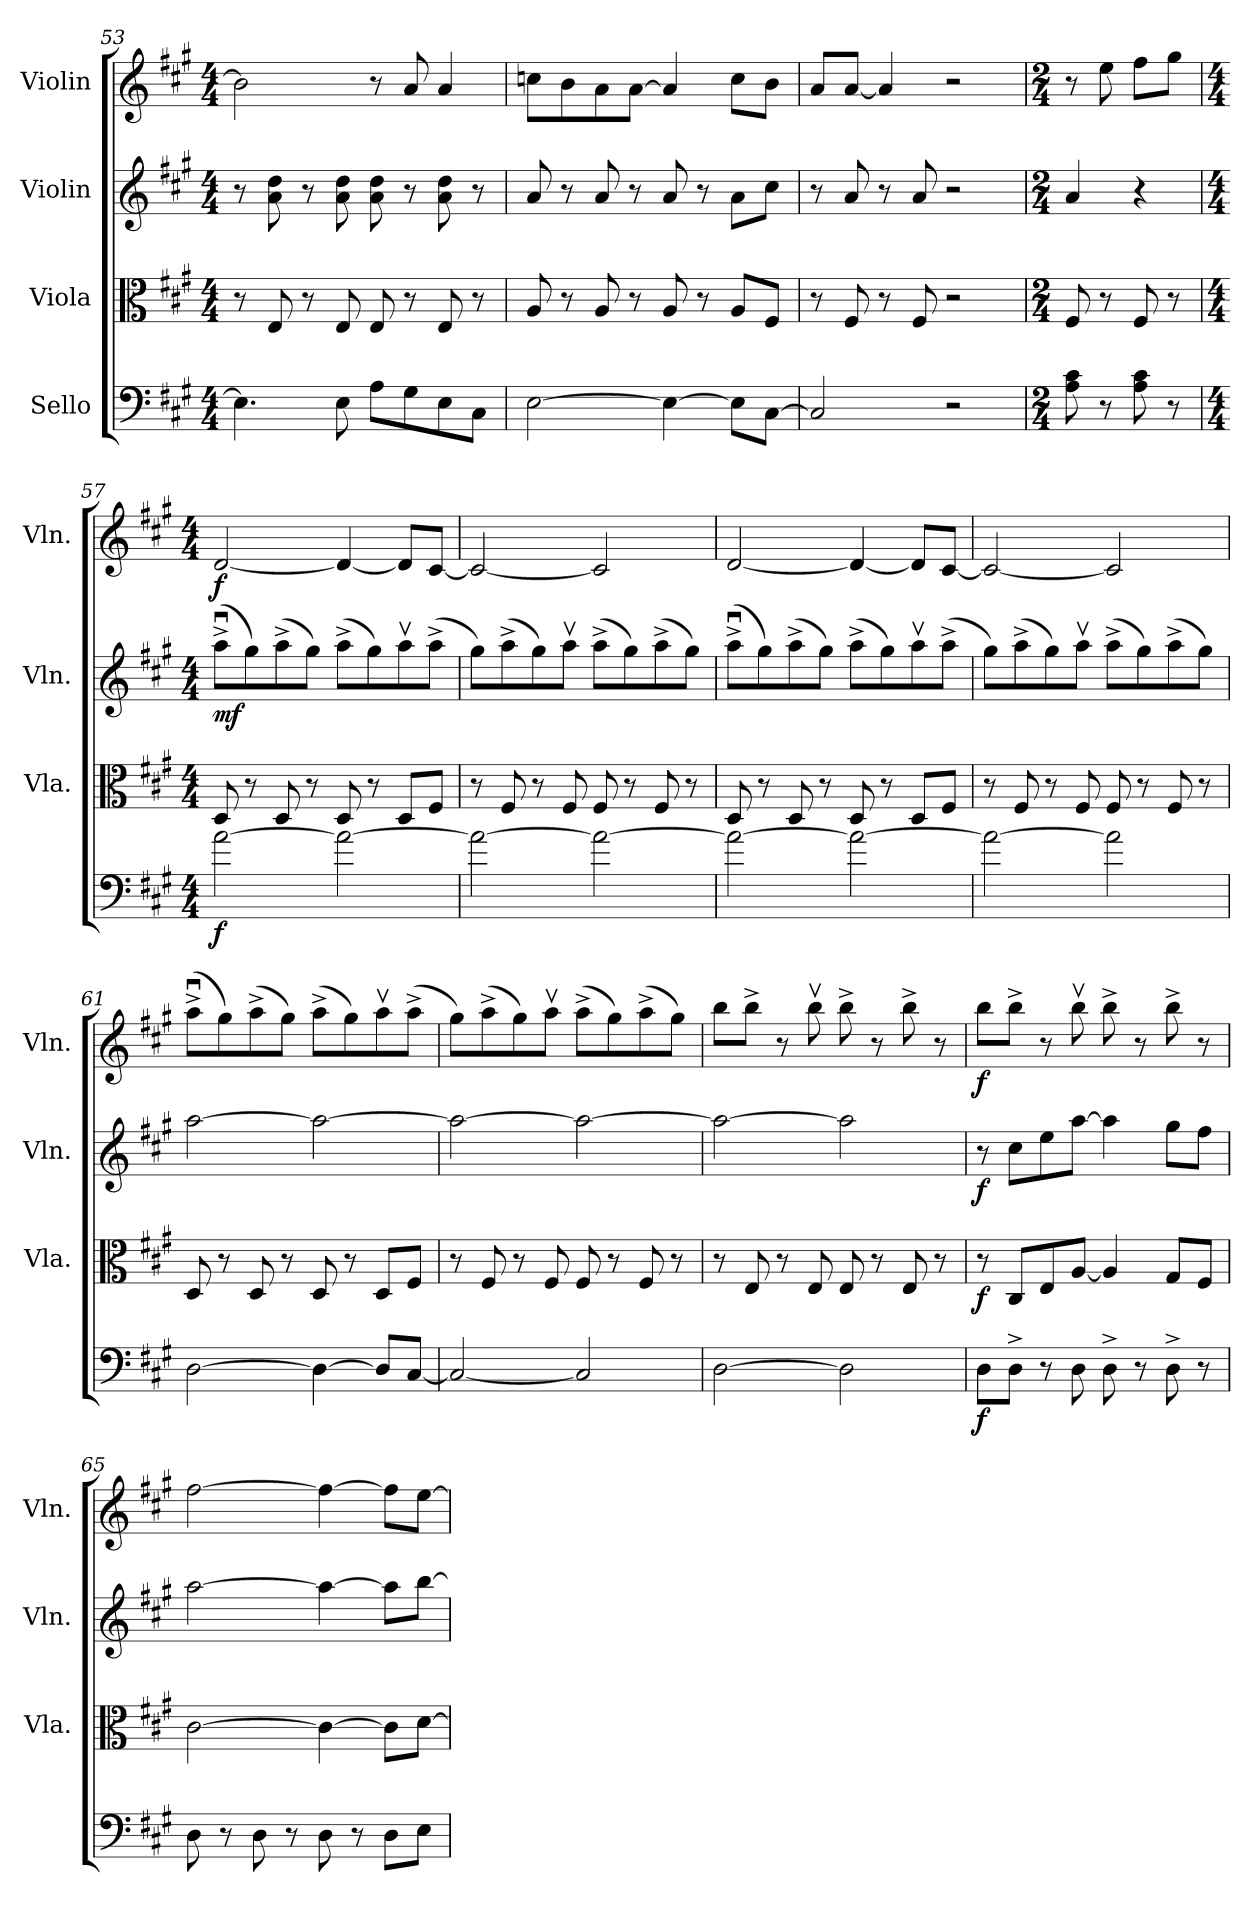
**kern	**dynam	**kern	**dynam	**kern	**dynam	**kern	**dynam
*part4	*part4	*part3	*part3	*part2	*part2	*part1	*part1
*staff4	*staff4	*staff3	*staff3	*staff2	*staff2	*staff1	*staff1
*I"Sello	*	*I"Viola	*	*I"Violin	*	*I"Violin	*
*	*	*I'Vla.	*	*I'Vln.	*	*I'Vln.	*
*clefF4	*	*clefC3	*	*clefG2	*	*clefG2	*
*ITrd-7c-12	*	*ITrd-7c-12	*	*	*	*	*
*k[f#c#g#]	*	*k[f#c#g#]	*	*k[f#c#g#]	*	*k[f#c#g#]	*
*M4/4	*	*M4/4	*	*M4/4	*	*M4/4	*
=53	=53	=53	=53	=53	=53	=53	=53
4.e\]	.	8r	.	8r	.	2b\]	.
.	.	8e/	.	8a\ 8dd\	.	.	.
.	.	8r	.	8r	.	.	.
8e\	.	8e/	.	8a\ 8dd\	.	.	.
8a\L	.	8e/	.	8a\ 8dd\	.	8r	.
8g#\	.	8r	.	8r	.	8a/	.
8e\	.	8e/	.	8a\ 8dd\	.	4a/	.
8c#\J	.	8r	.	8r	.	.	.
=54	=54	=54	=54	=54	=54	=54	=54
[2e\	.	8a/	.	8a/	.	8ccn\L	.
.	.	8r	.	8r	.	8b\	.
.	.	8a/	.	8a/	.	8a\	.
.	.	8r	.	8r	.	[8a\J	.
4e\_	.	8a/	.	8a/	.	4a/]	.
.	.	8r	.	8r	.	.	.
8e\L]	.	8a/L	.	8a\L	.	8cc\L	.
[8c#\J	.	8f#/J	.	8cc#\J	.	8b\J	.
=55	=55	=55	=55	=55	=55	=55	=55
2c#/]	.	8r	.	8r	.	8a/L	.
.	.	8f#/	.	8a/	.	[8a/J	.
.	.	8r	.	8r	.	4a/]	.
.	.	8f#/	.	8a/	.	.	.
2r	.	2r	.	2r	.	2r	.
!!LO:LB:g=z
=56	=56	=56	=56	=56	=56	=56	=56
*M2/4	*	*M2/4	*	*M2/4	*	*M2/4	*
8a\ 8cc#\	.	8f#/	.	4a/	.	8r	.
8r	.	8r	.	.	.	8ee\	.
8a\ 8cc#\	.	8f#/	.	4r	.	8ff#\L	.
8r	.	8r	.	.	.	8gg#\J	.
=57	=57	=57	=57	=57	=57	=57	=57
*M4/4	*	*M4/4	*	*M4/4	*	*M4/4	*
!	!LO:DY:b	!	!	!	!LO:DY:b	!	!LO:DY:b
[2aa\	f	8d/	.	(>8aau^\L	mf	[2d/	f
.	.	8r	.	8gg#\)	.	.	.
.	.	8d/	.	(>8aa^\	.	.	.
.	.	8r	.	8gg#\J)	.	.	.
2aa\_	.	8d/	.	(>8aa^\L	.	4d/_	.
.	.	8r	.	8gg#\)	.	.	.
.	.	8d/L	.	8aav\	.	8d/L]	.
.	.	8f#/J	.	(>8aa^\J	.	[8c#/J	.
=58	=58	=58	=58	=58	=58	=58	=58
2aa\_	.	8r	.	8gg#\L)	.	2c#/_	.
.	.	8f#/	.	(>8aa^\	.	.	.
.	.	8r	.	8gg#\)	.	.	.
.	.	8f#/	.	8aav\J	.	.	.
2aa\_	.	8f#/	.	(>8aa^\L	.	2c#/]	.
.	.	8r	.	8gg#\)	.	.	.
.	.	8f#/	.	(>8aa^\	.	.	.
.	.	8r	.	8gg#\J)	.	.	.
=59	=59	=59	=59	=59	=59	=59	=59
2aa\_	.	8d/	.	(>8aau^\L	.	[2d/	.
.	.	8r	.	8gg#\)	.	.	.
.	.	8d/	.	(>8aa^\	.	.	.
.	.	8r	.	8gg#\J)	.	.	.
2aa\_	.	8d/	.	(>8aa^\L	.	4d/_	.
.	.	8r	.	8gg#\)	.	.	.
.	.	8d/L	.	8aav\	.	8d/L]	.
.	.	8f#/J	.	(>8aa^\J	.	[8c#/J	.
!!LO:LB:g=z
=60	=60	=60	=60	=60	=60	=60	=60
2aa\_	.	8r	.	8gg#\L)	.	2c#/_	.
.	.	8f#/	.	(>8aa^\	.	.	.
.	.	8r	.	8gg#\)	.	.	.
.	.	8f#/	.	8aav\J	.	.	.
2aa\]	.	8f#/	.	(>8aa^\L	.	2c#/]	.
.	.	8r	.	8gg#\)	.	.	.
.	.	8f#/	.	(>8aa^\	.	.	.
.	.	8r	.	8gg#\J)	.	.	.
=61	=61	=61	=61	=61	=61	=61	=61
[2d\	.	8d/	.	[2aa\	.	(>8aau^\L	.
.	.	8r	.	.	.	8gg#\)	.
.	.	8d/	.	.	.	(>8aa^\	.
.	.	8r	.	.	.	8gg#\J)	.
4d\_	.	8d/	.	2aa\_	.	(>8aa^\L	.
.	.	8r	.	.	.	8gg#\)	.
8d/L]	.	8d/L	.	.	.	8aav\	.
[8c#/J	.	8f#/J	.	.	.	(>8aa^\J	.
=62	=62	=62	=62	=62	=62	=62	=62
2c#/_	.	8r	.	2aa\_	.	8gg#\L)	.
.	.	8f#/	.	.	.	(>8aa^\	.
.	.	8r	.	.	.	8gg#\)	.
.	.	8f#/	.	.	.	8aav\J	.
2c#/]	.	8f#/	.	2aa\_	.	(>8aa^\L	.
.	.	8r	.	.	.	8gg#\)	.
.	.	8f#/	.	.	.	(>8aa^\	.
.	.	8r	.	.	.	8gg#\J)	.
=63	=63	=63	=63	=63	=63	=63	=63
[2d\	.	8r	.	2aa\_	.	8bb\L	.
.	.	8e/	.	.	.	8bb^\J	.
.	.	8r	.	.	.	8r	.
.	.	8e/	.	.	.	8bbv\	.
2d\]	.	8e/	.	2aa\]	.	8bb^\	.
.	.	8r	.	.	.	8r	.
.	.	8e/	.	.	.	8bb^\	.
.	.	8r	.	.	.	8r	.
!!LO:PB:g=z
=64	=64	=64	=64	=64	=64	=64	=64
!	!LO:DY:b	!	!LO:DY:b	!	!LO:DY:b	!	!LO:DY:b
8d\L	f	8r	f	8r	f	8bb\L	f
8d^\J	.	8c#/L	.	8cc#\L	.	8bb^\J	.
8r	.	8e/	.	8ee\	.	8r	.
8d\	.	[8a/J	.	[8aa\J	.	8bbv\	.
8d^\	.	4a/]	.	4aa\]	.	8bb^\	.
8r	.	.	.	.	.	8r	.
8d^\	.	8g#/L	.	8gg#\L	.	8bb^\	.
8r	.	8f#/J	.	8ff#\J	.	8r	.
=65	=65	=65	=65	=65	=65	=65	=65
8d\	.	[2cc#\	.	[2aa\	.	[2ff#\	.
8r	.	.	.	.	.	.	.
8d\	.	.	.	.	.	.	.
8r	.	.	.	.	.	.	.
8d\	.	4cc#\_	.	4aa\_	.	4ff#\_	.
8r	.	.	.	.	.	.	.
8d\L	.	8cc#\L]	.	8aa\L]	.	8ff#\L]	.
8e\J	.	[8dd\J	.	[8bb\J	.	[8ee\J	.
=	=	=	=	=	=	=	=
*-	*-	*-	*-	*-	*-	*-	*-
